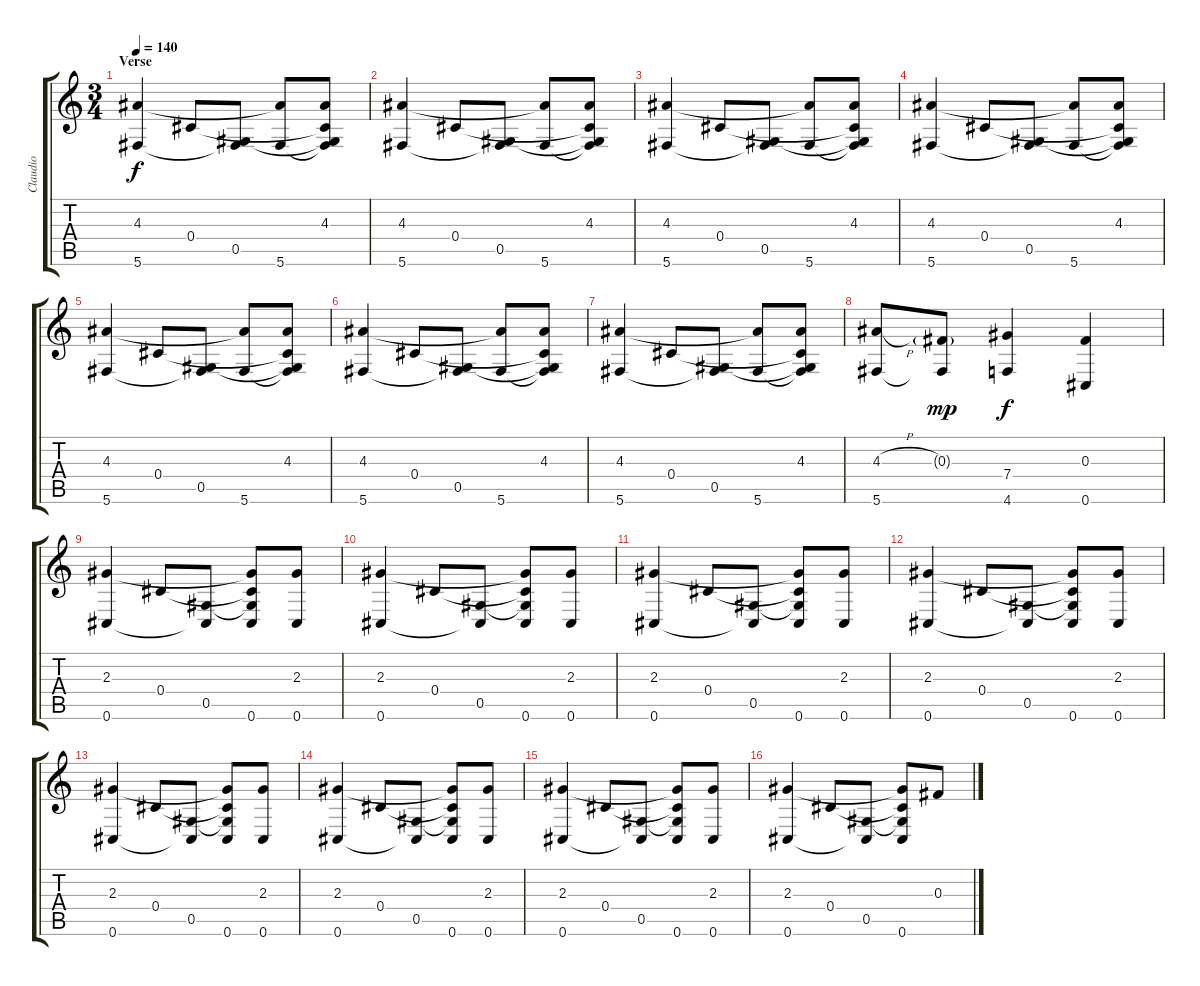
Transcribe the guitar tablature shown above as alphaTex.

\track ("Claudio" "Claudio") {instrument acousticguitarnylon}
\staff {score tabs}
\tuning (Eb4 Bb3 Gb3 Db3 Ab2 Db2) {hide}
\ts (3 4)
\section ("" "Verse")
\tempo 140
\clef g2
\ks c
(4.3 5.6).4{dy f} 0.4.8 (0.5 5.6{t}).8 (4.3{t} 5.6).8 (4.3 0.4{t} 0.5{t} 5.6{t}).8 |
(4.3 5.6).4 0.4.8 (0.5 5.6{t}).8 (4.3{t} 5.6).8 (4.3 0.4{t} 0.5{t} 5.6{t}).8 |
(4.3 5.6).4 0.4.8 (0.5 5.6{t}).8 (4.3{t} 5.6).8 (4.3 0.4{t} 0.5{t} 5.6{t}).8 |
(4.3 5.6).4 0.4.8 (0.5 5.6{t}).8 (4.3{t} 5.6).8 (4.3 0.4{t} 0.5{t} 5.6{t}).8 |
(4.3 5.6).4 0.4.8 (0.5 5.6{t}).8 (4.3{t} 5.6).8 (4.3 0.4{t} 0.5{t} 5.6{t}).8 |
(4.3 5.6).4 0.4.8 (0.5 5.6{t}).8 (4.3{t} 5.6).8 (4.3 0.4{t} 0.5{t} 5.6{t}).8 |
(4.3 5.6).4 0.4.8 (0.5 5.6{t}).8 (4.3{t} 5.6).8 (4.3 0.4{t} 0.5{t} 5.6{t}).8 |
(4.3{h} 5.6).8 (0.3{g} 5.6{t}).8{dy mp} (7.4 4.6).4{dy f} (0.3 0.6).4 |
(2.3 0.6).4 0.4.8 (0.5 0.6{t}).8 (2.3{t} 0.4{t} 0.5{t} 0.6).8 (2.3 0.6).8 |
(2.3 0.6).4 0.4.8 (0.5 0.6{t}).8 (2.3{t} 0.4{t} 0.5{t} 0.6).8 (2.3 0.6).8 |
(2.3 0.6).4 0.4.8 (0.5 0.6{t}).8 (2.3{t} 0.4{t} 0.5{t} 0.6).8 (2.3 0.6).8 |
(2.3 0.6).4 0.4.8 (0.5 0.6{t}).8 (2.3{t} 0.4{t} 0.5{t} 0.6).8 (2.3 0.6).8 |
(2.3 0.6).4 0.4.8 (0.5 0.6{t}).8 (2.3{t} 0.4{t} 0.5{t} 0.6).8 (2.3 0.6).8 |
(2.3 0.6).4 0.4.8 (0.5 0.6{t}).8 (2.3{t} 0.4{t} 0.5{t} 0.6).8 (2.3 0.6).8 |
(2.3 0.6).4 0.4.8 (0.5 0.6{t}).8 (2.3{t} 0.4{t} 0.5{t} 0.6).8 (2.3 0.6).8 |
(2.3 0.6).4 0.4.8 (0.5 0.6{t}).8 (2.3{t} 0.4{t} 0.5{t} 0.6).8 0.3.8
